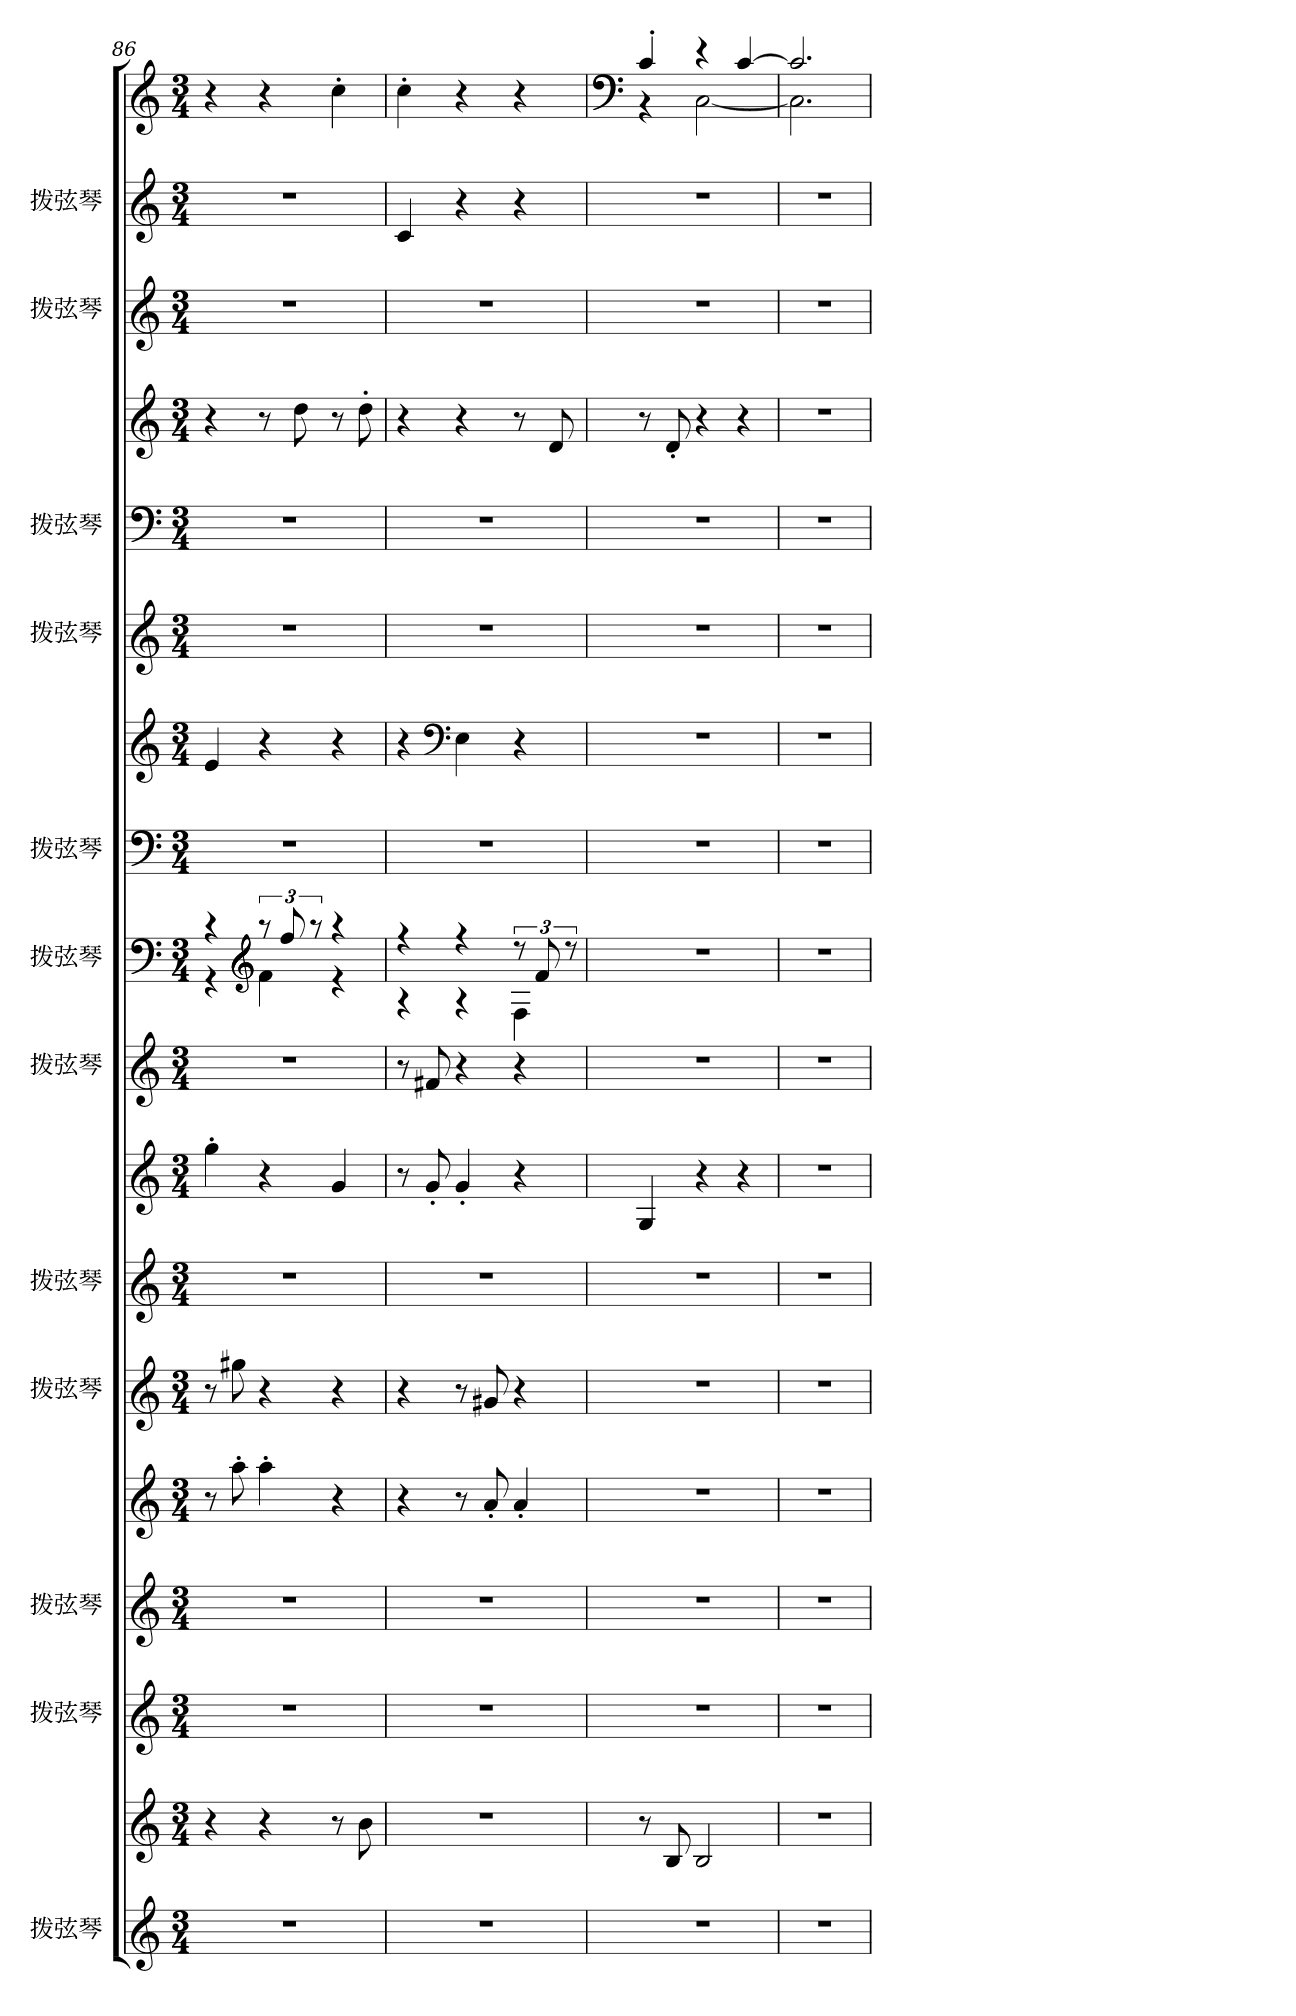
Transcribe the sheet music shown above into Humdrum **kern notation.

**kern	**kern	**kern	**kern	**kern	**kern	**kern	**kern	**kern	**kern	**kern	**kern	**kern	**kern	**kern	**kern	**kern	**kern
*part12	*part12	*part11	*part10	*part10	*part9	*part8	*part8	*part7	*part6	*part5	*part5	*part4	*part3	*part3	*part2	*part1	*part1
*staff18	*staff17	*staff16	*staff15	*staff14	*staff13	*staff12	*staff11	*staff10	*staff9	*staff8	*staff7	*staff6	*staff5	*staff4	*staff3	*staff2	*staff1
*I"拨弦琴	*	*I"拨弦琴	*I"拨弦琴	*	*I"拨弦琴	*I"拨弦琴	*	*I"拨弦琴	*I"拨弦琴	*I"拨弦琴	*	*I"拨弦琴	*I"拨弦琴	*	*I"拨弦琴	*I"拨弦琴	*
*clefG2	*clefG2	*clefG2	*clefG2	*clefG2	*clefG2	*clefG2	*clefG2	*clefG2	*clefF4	*clefF4	*clefG2	*clefG2	*clefF4	*clefG2	*clefG2	*clefG2	*clefG2
*k[]	*k[]	*k[]	*k[]	*k[]	*k[]	*k[]	*k[]	*k[]	*k[]	*k[]	*k[]	*k[]	*k[]	*k[]	*k[]	*k[]	*k[]
*M3/4	*M3/4	*M3/4	*M3/4	*M3/4	*M3/4	*M3/4	*M3/4	*M3/4	*M3/4	*M3/4	*M3/4	*M3/4	*M3/4	*M3/4	*M3/4	*M3/4	*M3/4
=86	=86	=86	=86	=86	=86	=86	=86	=86	=86	=86	=86	=86	=86	=86	=86	=86	=86
*	*	*	*	*	*	*	*	*	*^	*	*	*	*	*	*	*	*
2.r	4r	2.r	2.r	8r	8r	2.r	4gg'\	2.r	4r	4r	2.r	4e/	2.r	2.r	4r	2.r	2.r	4r
.	.	.	.	8aa'\	8gg#X\	.	.	.	.	.	.	.	.	.	.	.	.	.
*	*	*	*	*	*	*	*	*	*clefG2	*	*	*	*	*	*	*	*	*
.	4r	.	.	4aa'\	4r	.	4r	.	12r	4f\	.	4r	.	.	8r	.	.	4r
.	.	.	.	.	.	.	.	.	12ff/	.	.	.	.	.	.	.	.	.
.	.	.	.	.	.	.	.	.	.	.	.	.	.	.	8dd\	.	.	.
.	.	.	.	.	.	.	.	.	12r	.	.	.	.	.	.	.	.	.
.	8r	.	.	4r	4r	.	4g/	.	4r	4r	.	4r	.	.	8r	.	.	4cc'\
.	8b\	.	.	.	.	.	.	.	.	.	.	.	.	.	8dd'\	.	.	.
=87	=87	=87	=87	=87	=87	=87	=87	=87	=87	=87	=87	=87	=87	=87	=87	=87	=87	=87
2.r	2.r	2.r	2.r	4r	4r	2.r	8r	8r	4r	4r	2.r	4r	2.r	2.r	4r	2.r	4c/	4cc'\
.	.	.	.	.	.	.	8g'/	8f#X/	.	.	.	.	.	.	.	.	.	.
*	*	*	*	*	*	*	*	*	*	*	*	*clefF4	*	*	*	*	*	*
.	.	.	.	8r	8r	.	4g'/	4r	4r	4r	.	4E\	.	.	4r	.	4r	4r
.	.	.	.	8a'/	8g#X/	.	.	.	.	.	.	.	.	.	.	.	.	.
.	.	.	.	4a'/	4r	.	4r	4r	12r	4F\	.	4r	.	.	8r	.	4r	4r
.	.	.	.	.	.	.	.	.	12f/	.	.	.	.	.	.	.	.	.
.	.	.	.	.	.	.	.	.	.	.	.	.	.	.	8d/	.	.	.
.	.	.	.	.	.	.	.	.	12r	.	.	.	.	.	.	.	.	.
*	*	*	*	*	*	*	*	*	*v	*v	*	*	*	*	*	*	*	*
=88	=88	=88	=88	=88	=88	=88	=88	=88	=88	=88	=88	=88	=88	=88	=88	=88	=88
*	*	*	*	*	*	*	*	*	*	*	*	*	*	*	*	*	*clefF4
*	*	*	*	*	*	*	*	*	*	*	*	*	*	*	*	*	*^
2.r	8r	2.r	2.r	2.r	2.r	2.r	4G/	2.r	2.r	2.r	2.r	2.r	2.r	8r	2.r	2.r	4c'/	4r
.	8B/	.	.	.	.	.	.	.	.	.	.	.	.	8d'/	.	.	.	.
.	2B/	.	.	.	.	.	4r	.	.	.	.	.	.	4r	.	.	4r	[2C\
.	.	.	.	.	.	.	4r	.	.	.	.	.	.	4r	.	.	[4c/	.
=89	=89	=89	=89	=89	=89	=89	=89	=89	=89	=89	=89	=89	=89	=89	=89	=89	=89	=89
2.r	2.r	2.r	2.r	2.r	2.r	2.r	2.r	2.r	2.r	2.r	2.r	2.r	2.r	2.r	2.r	2.r	2.c/]	2.C\]
*	*	*	*	*	*	*	*	*	*	*	*	*	*	*	*	*	*v	*v
=	=	=	=	=	=	=	=	=	=	=	=	=	=	=	=	=	=
*-	*-	*-	*-	*-	*-	*-	*-	*-	*-	*-	*-	*-	*-	*-	*-	*-	*-
